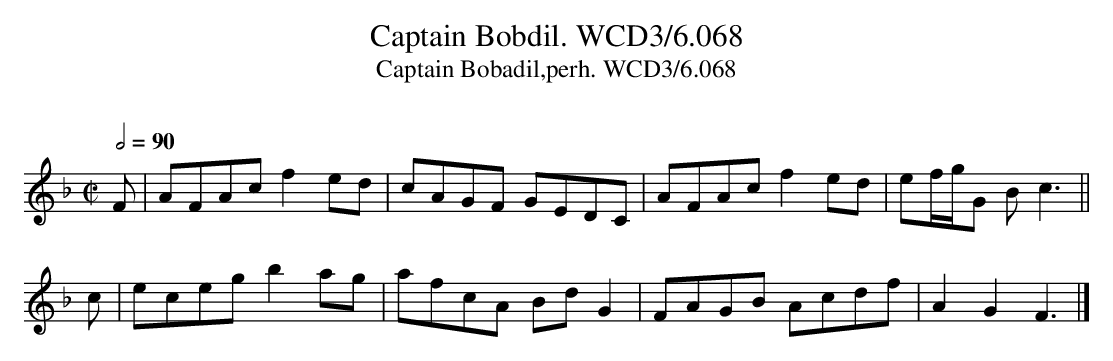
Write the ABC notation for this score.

X:1
T:Captain Bobdil. WCD3/6.068
O:
T:Captain Bobadil,perh. WCD3/6.068
M:C|
L:1/8
Q:1/2=90
K:F
F|AFAc f2 ed|cAGF GEDC|AFAc f2 ed|ef/g/G B c3||
c|eceg b2 ag|afcA Bd G2|FAGB Acdf|A2 G2 F3|]
